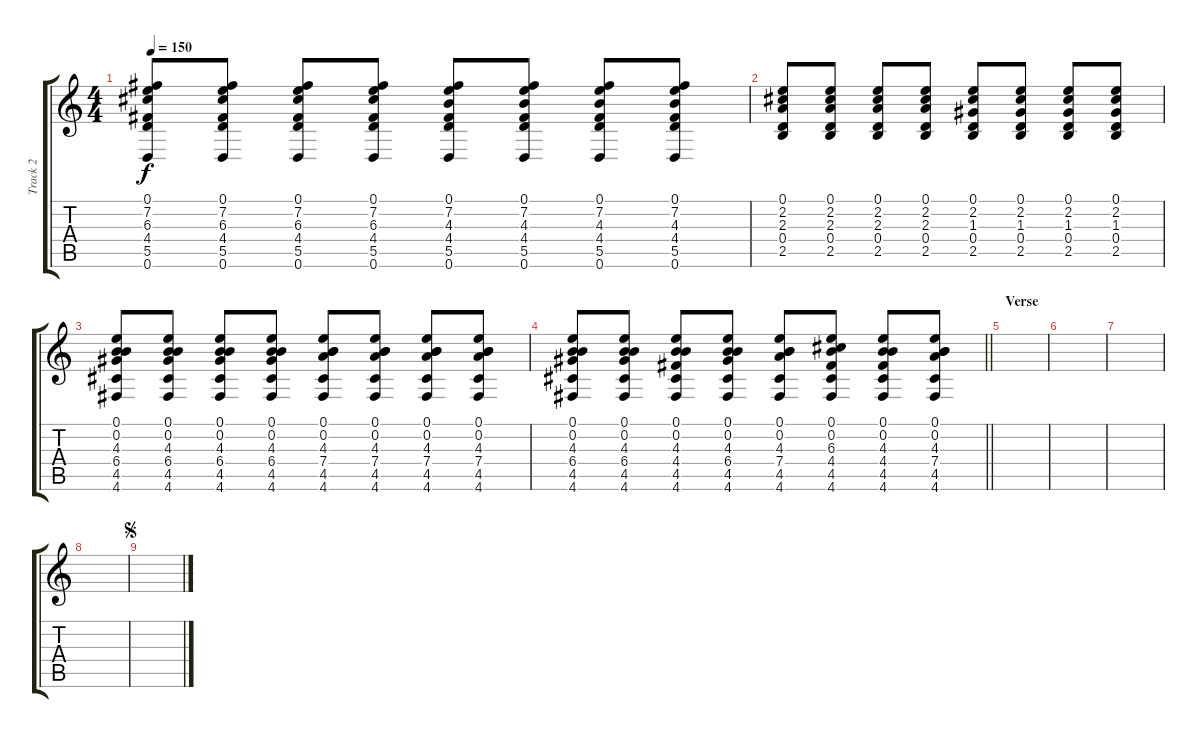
\track ("Track 2" "Track 2") {instrument electricguitarclean}
\staff {score tabs}
\tuning (E4 B3 G3 D3 A2 D2) {hide}
\ts (4 4)
\tempo 150
\clef g2
\ks c
(0.1 7.2 6.3 4.4 5.5 0.6).8{dy f} (0.1 7.2 6.3 4.4 5.5 0.6).8 (0.1 7.2 6.3 4.4 5.5 0.6).8 (0.1 7.2 6.3 4.4 5.5 0.6).8 (0.1 7.2 4.3 4.4 5.5 0.6).8 (0.1 7.2 4.3 4.4 5.5 0.6).8 (0.1 7.2 4.3 4.4 5.5 0.6).8 (0.1 7.2 4.3 4.4 5.5 0.6).8 |
(0.1 2.2 2.3 0.4 2.5).8 (0.1 2.2 2.3 0.4 2.5).8 (0.1 2.2 2.3 0.4 2.5).8 (0.1 2.2 2.3 0.4 2.5).8 (0.1 2.2 1.3 0.4 2.5).8 (0.1 2.2 1.3 0.4 2.5).8 (0.1 2.2 1.3 0.4 2.5).8 (0.1 2.2 1.3 0.4 2.5).8 |
(0.1 0.2 4.3 6.4 4.5 4.6).8 (0.1 0.2 4.3 6.4 4.5 4.6).8 (0.1 0.2 4.3 6.4 4.5 4.6).8 (0.1 0.2 4.3 6.4 4.5 4.6).8 (0.1 0.2 4.3 7.4 4.5 4.6).8 (0.1 0.2 4.3 7.4 4.5 4.6).8 (0.1 0.2 4.3 7.4 4.5 4.6).8 (0.1 0.2 4.3 7.4 4.5 4.6).8 |
\barLineRight lightlight
(0.1 0.2 4.3 6.4 4.5 4.6).8 (0.1 0.2 4.3 6.4 4.5 4.6).8 (0.1 0.2 4.3 4.4 4.5 4.6).8 (0.1 0.2 4.3 6.4 4.5 4.6).8 (0.1 0.2 4.3 7.4 4.5 4.6).8 (0.1 0.2 6.3 4.4 4.5 4.6).8 (0.1 0.2 4.3 4.4 4.5 4.6).8 (0.1 0.2 4.3 7.4 4.5 4.6).8 |
\section ("" "Verse")
|
|
|
|
\jump segno
